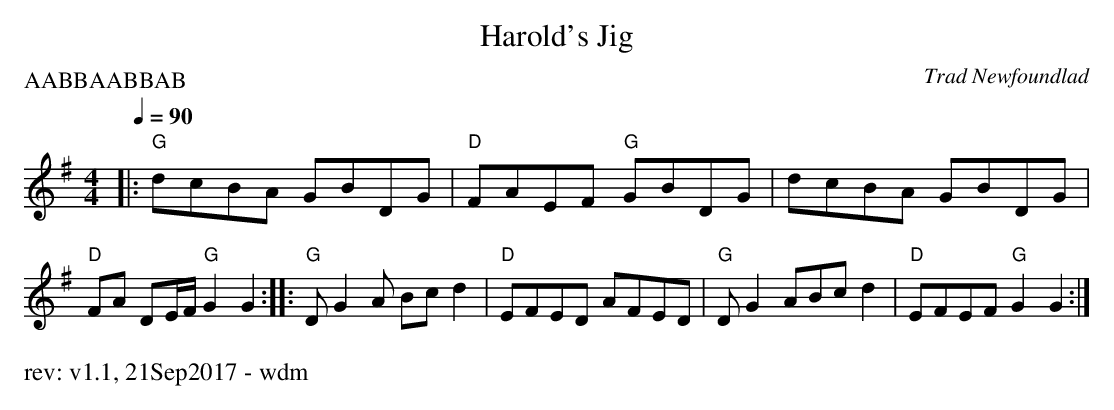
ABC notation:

X:1
T:Harold's Jig
O: Trad Newfoundlad
M:4/4
L:1/4
Q:90
P: AABBAABBAB
K:Gmaj
[|: "G"D'/2C'/2B/2A/2 G/2B/2D/2G/2  |   "D"F/2A/2E/2F/2 "G"G/2B/2D/2G/2  |  D'/2C'/2B/2A/2 G/2B/2D/2G/2 |
"D"F/2A/2 D/2E/4F/4 "G"G G :: "G"D/2GA/2 B/2C'/2 D' | "D"E/2F/2E/2D/2 A/2F/2E/2D/2 | "G"D/2GA/2B/2C'/2D' | "D"E/2F/2E/2F/2 "G"GG :|]
